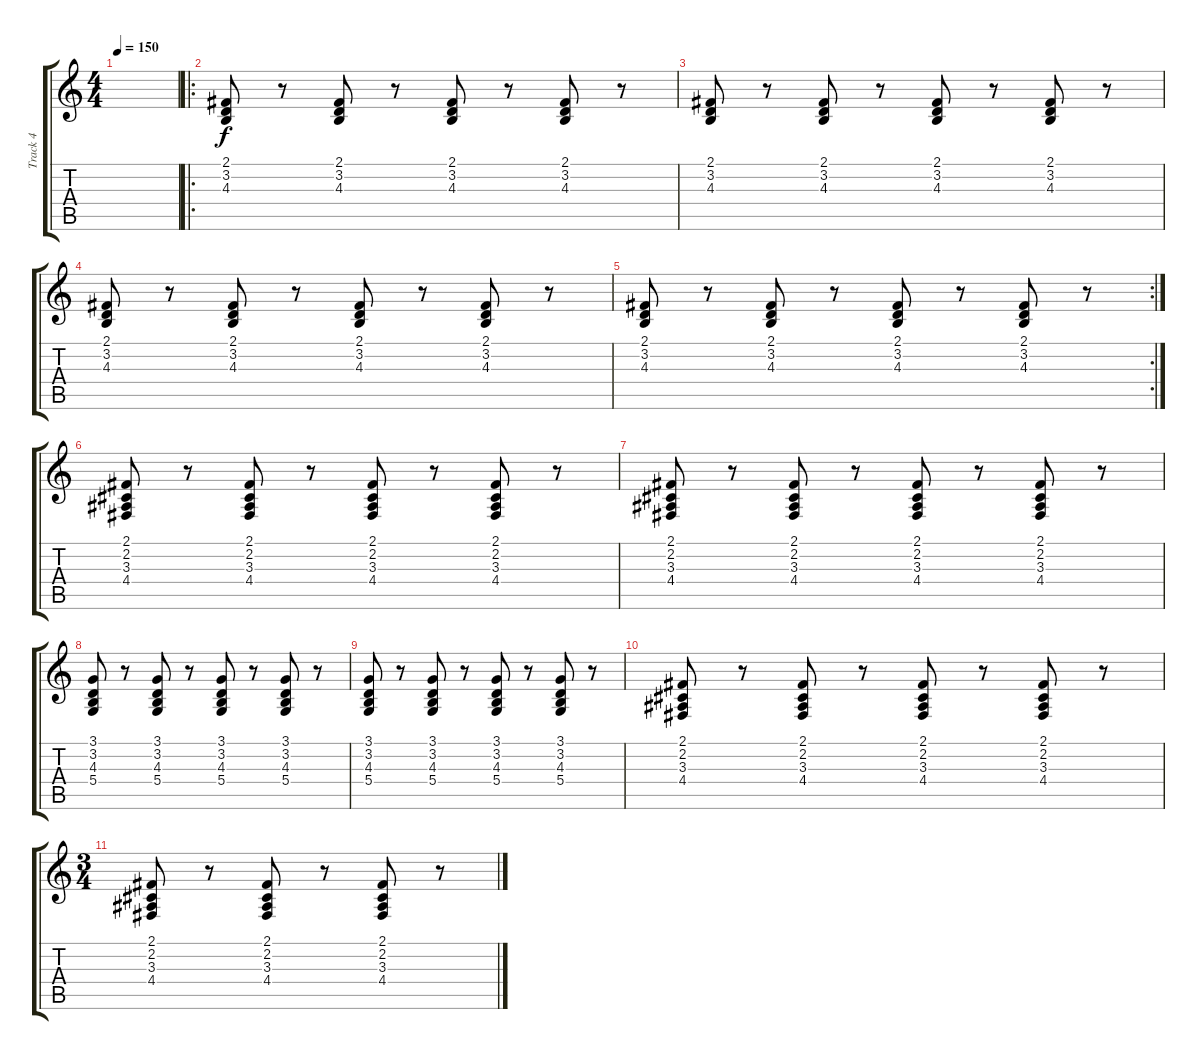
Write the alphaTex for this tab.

\track ("Track 4" "Track 4") {instrument acousticgrandpiano}
\staff {score tabs}
\tuning (E4 B3 G3 D3 A2 E2) {hide}
\ts (4 4)
\tempo 150
\clef g2
\ks c
|
\ro
(2.1 3.2 4.3).8 r.8 (2.1 3.2 4.3).8 r.8 (2.1 3.2 4.3).8 r.8 (2.1 3.2 4.3).8 r.8 |
(2.1 3.2 4.3).8 r.8 (2.1 3.2 4.3).8 r.8 (2.1 3.2 4.3).8 r.8 (2.1 3.2 4.3).8 r.8 |
(2.1 3.2 4.3).8 r.8 (2.1 3.2 4.3).8 r.8 (2.1 3.2 4.3).8 r.8 (2.1 3.2 4.3).8 r.8 |
\rc 2
(2.1 3.2 4.3).8 r.8 (2.1 3.2 4.3).8 r.8 (2.1 3.2 4.3).8 r.8 (2.1 3.2 4.3).8 r.8 |
(2.1 2.2 3.3 4.4).8 r.8 (2.1 2.2 3.3 4.4).8 r.8 (2.1 2.2 3.3 4.4).8 r.8 (2.1 2.2 3.3 4.4).8 r.8 |
(2.1 2.2 3.3 4.4).8 r.8 (2.1 2.2 3.3 4.4).8 r.8 (2.1 2.2 3.3 4.4).8 r.8 (2.1 2.2 3.3 4.4).8 r.8 |
(3.1 3.2 4.3 5.4).8 r.8 (3.1 3.2 4.3 5.4).8 r.8 (3.1 3.2 4.3 5.4).8 r.8 (3.1 3.2 4.3 5.4).8 r.8 |
(3.1 3.2 4.3 5.4).8 r.8 (3.1 3.2 4.3 5.4).8 r.8 (3.1 3.2 4.3 5.4).8 r.8 (3.1 3.2 4.3 5.4).8 r.8 |
(2.1 2.2 3.3 4.4).8 r.8 (2.1 2.2 3.3 4.4).8 r.8 (2.1 2.2 3.3 4.4).8 r.8 (2.1 2.2 3.3 4.4).8 r.8 |
\ts (3 4)
(2.1 2.2 3.3 4.4).8 r.8 (2.1 2.2 3.3 4.4).8 r.8 (2.1 2.2 3.3 4.4).8 r.8
